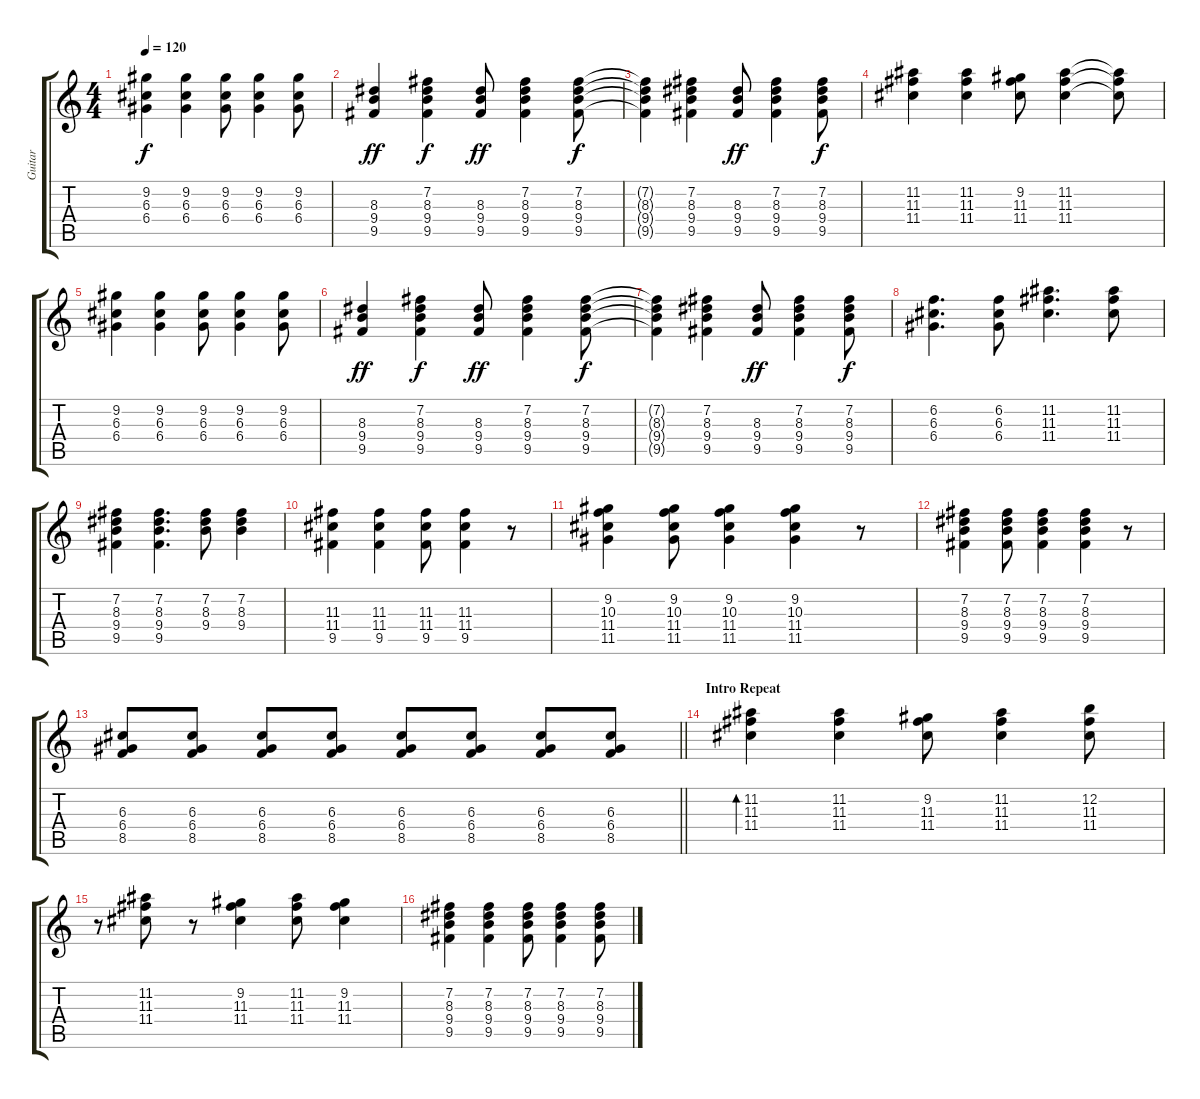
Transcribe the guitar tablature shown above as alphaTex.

\track ("Guitar" "Guitar") {instrument electricguitarclean}
\staff {score tabs}
\tuning (E4 B3 G3 D3 A2 E2) {hide}
\ts (4 4)
\tempo 120
\clef g2
\ks c
(9.2 6.3 6.4).4{dy f} (9.2 6.3 6.4).4 (9.2 6.3 6.4).8 (9.2 6.3 6.4).4 (9.2 6.3 6.4).8 |
(8.3 9.4 9.5).4{dy ff} (7.2 8.3 9.4 9.5).4{dy f} (8.3 9.4 9.5).8{dy ff} (7.2 8.3 9.4 9.5).4 (7.2 8.3 9.4 9.5).8{dy f} |
(7.2{t} 8.3{t} 9.4{t} 9.5{t}).4 (7.2 8.3 9.4 9.5).4 (8.3 9.4 9.5).8{dy ff} (7.2 8.3 9.4 9.5).4 (7.2 8.3 9.4 9.5).8{dy f} |
(11.2 11.3 11.4).4 (11.2 11.3 11.4).4 (9.2 11.3 11.4).8 (11.2 11.3 11.4).4 (11.2{t} 11.3{t} 11.4{t}).8 |
(9.2 6.3 6.4).4 (9.2 6.3 6.4).4 (9.2 6.3 6.4).8 (9.2 6.3 6.4).4 (9.2 6.3 6.4).8 |
(8.3 9.4 9.5).4{dy ff} (7.2 8.3 9.4 9.5).4{dy f} (8.3 9.4 9.5).8{dy ff} (7.2 8.3 9.4 9.5).4 (7.2 8.3 9.4 9.5).8{dy f} |
(7.2{t} 8.3{t} 9.4{t} 9.5{t}).4 (7.2 8.3 9.4 9.5).4 (8.3 9.4 9.5).8{dy ff} (7.2 8.3 9.4 9.5).4 (7.2 8.3 9.4 9.5).8{dy f} |
(6.2 6.3 6.4).4{d} (6.2 6.3 6.4).8 (11.2 11.3 11.4).4{d} (11.2 11.3 11.4).8 |
(7.2 8.3 9.4 9.5).4 (7.2 8.3 9.4 9.5).4{d} (7.2 8.3 9.4).8 (7.2 8.3 9.4).4 |
(11.3 11.4 9.5).4 (11.3 11.4 9.5).4 (11.3 11.4 9.5).8 (11.3 11.4 9.5).4 r.8 |
(9.2 10.3 11.4 11.5).4 (9.2 10.3 11.4 11.5).8 (9.2 10.3 11.4 11.5).4 (9.2 10.3 11.4 11.5).4 r.8 |
(7.2 8.3 9.4 9.5).4 (7.2 8.3 9.4 9.5).8 (7.2 8.3 9.4 9.5).4 (7.2 8.3 9.4 9.5).4 r.8 |
\barLineRight lightlight
(6.3 6.4 8.5).8 (6.3 6.4 8.5).8 (6.3 6.4 8.5).8 (6.3 6.4 8.5).8 (6.3 6.4 8.5).8 (6.3 6.4 8.5).8 (6.3 6.4 8.5).8 (6.3 6.4 8.5).8 |
\section ("" "Intro Repeat")
(11.2 11.3 11.4).4{bd 60} (11.2 11.3 11.4).4 (9.2 11.3 11.4).8 (11.2 11.3 11.4).4 (12.2 11.3 11.4).8 |
r.8 (11.2 11.3 11.4).8 r.8 (9.2 11.3 11.4).4 (11.2 11.3 11.4).8 (9.2 11.3 11.4).4 |
(7.2 8.3 9.4 9.5).4 (7.2 8.3 9.4 9.5).4 (7.2 8.3 9.4 9.5).8 (7.2 8.3 9.4 9.5).4 (7.2 8.3 9.4 9.5).8
